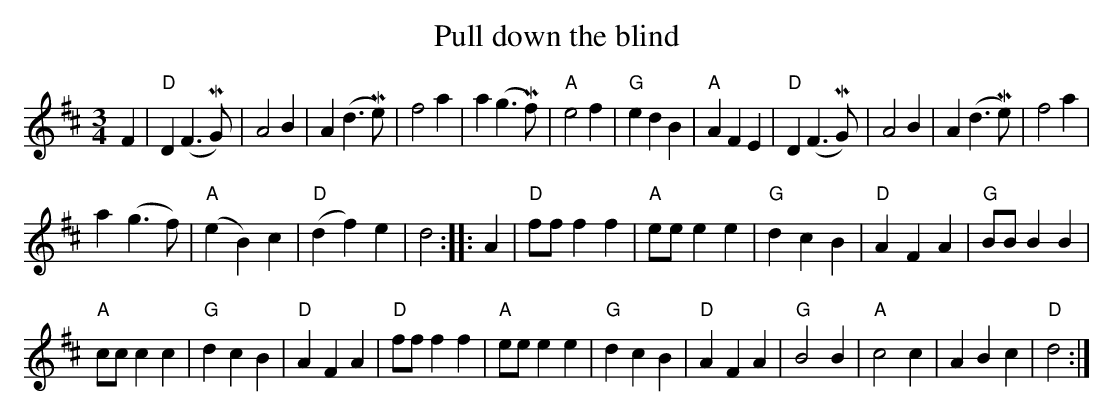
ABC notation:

X:1
T:Pull down the blind
M:3/4
L:1/4
K:D
F|\
"D"D(F>MG)|A2B|A(d>Me)|f2a|a(g>Mf)|"A"e2f|"G"edB|"A"AFE|\
"D"D(F>MG)|A2B|A(d>Me)|f2a|
a(g>f)|"A"(eB)c|"D"(df)e|d2:|\
|:A|\
"D"f/f/ff|"A"e/e/ee|"G"dcB|"D"AFA|"G"B/B/BB|
"A"c/c/cc|"G"dcB|"D"AFA|\
"D"f/f/ff|"A"e/e/ee|"G"dcB|"D"AFA|"G"B2B|"A"c2c|ABc|"D"d2:|
